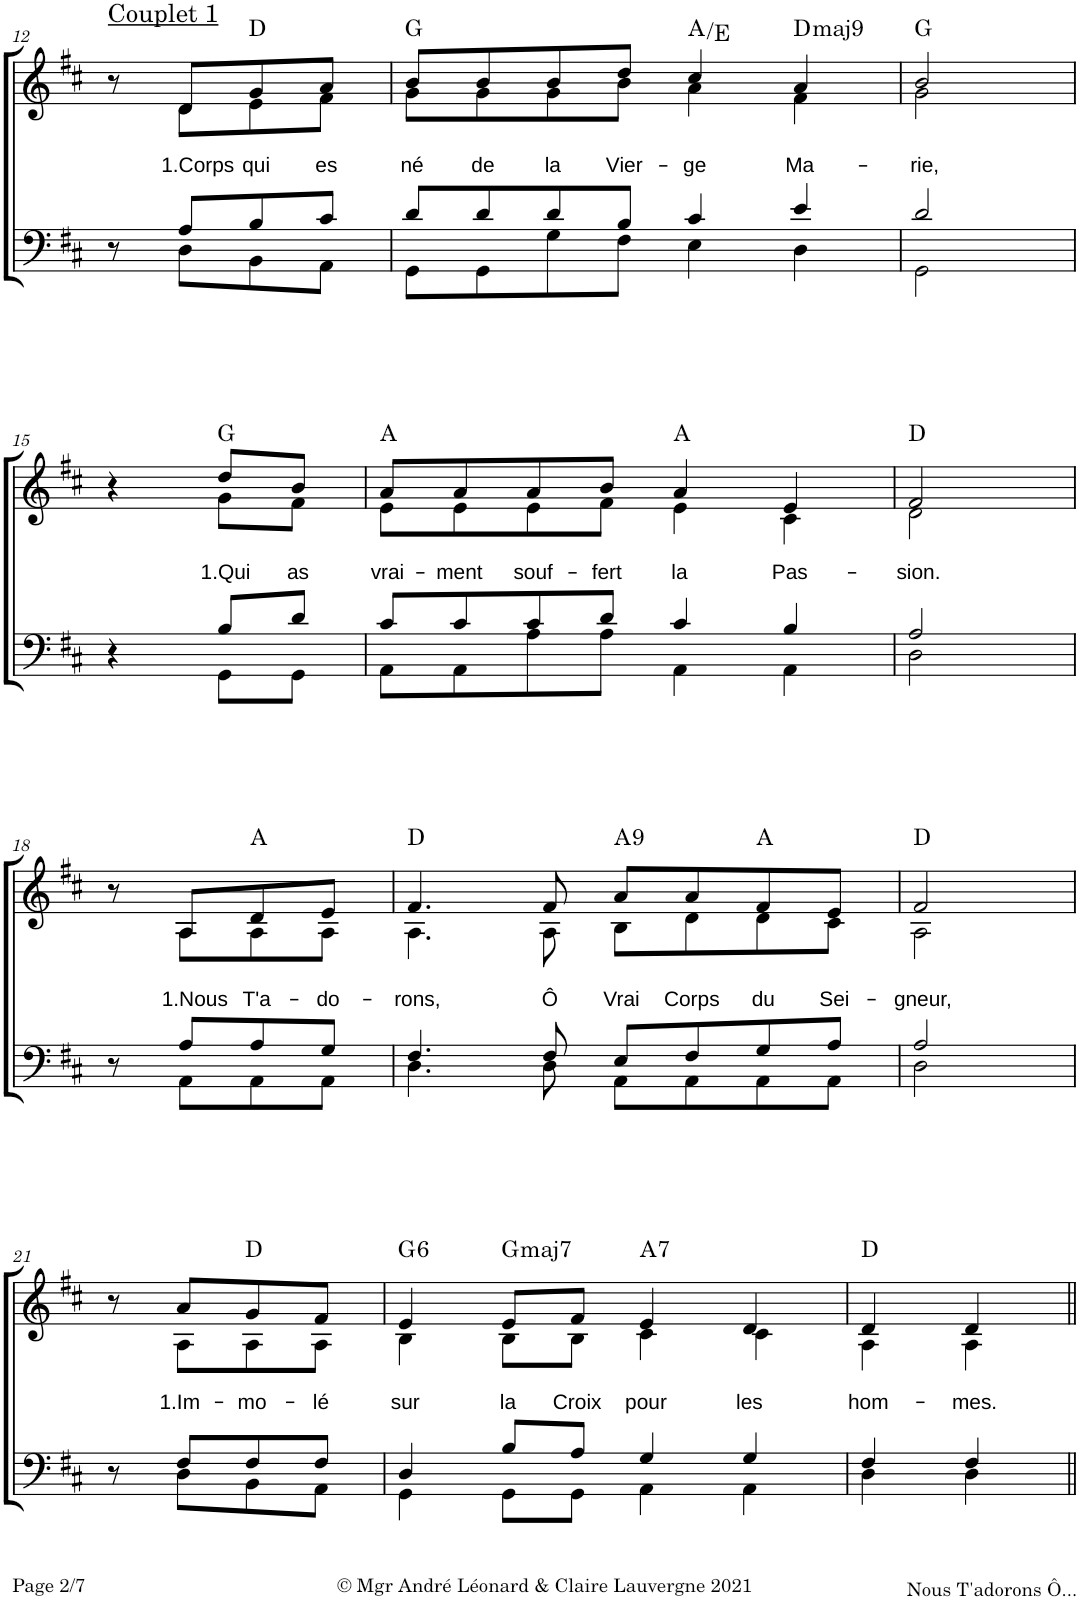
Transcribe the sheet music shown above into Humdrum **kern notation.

**kern	**kern	**text	**harte
*part2	*part1	*part1	*part1
*staff2	*staff1	*staff1	*
*I"T B	*I"S A	*	*
!!LO:PB:g=z
*clefF4	*clefG2	*	*
*k[f#c#]	*k[f#c#]	*	*
*M4/4	*M4/4	*	*
=12	=12	=12	=12
*^	*^	*	*
8r	8r	8r	8r	.	.
!	!	!LO:TX:a:t=Couplet 1	!	!	!
!	!	!	!	!LO:LY:b	!
8A/L	8D\L	8d/L	8d\L	1.Corps	.
!	!	!	!	!LO:LY:b	!
8B/	8BB\	8g/	8e\	qui	D:maj
!	!	!	!	!LO:LY:b	!
8c#/J	8AA\J	8a/J	8f#\J	es	.
=13	=13	=13	=13	=13	=13
!	!	!	!	!LO:LY:b	!
8d/L	8GG\L	8b/L	8g\L	né	G:maj
!	!	!	!	!LO:LY:b	!
8d/	8GG\	8b/	8g\	de	.
!	!	!	!	!LO:LY:b	!
8d/	8G\	8b/	8g\	la	.
!	!	!	!	!LO:LY:b	!
8B/J	8F#\J	8dd/J	8b\J	Vier-	.
!	!	!	!	!LO:LY:b	!
4c#/	4E\	4cc#/	4a\	-ge	A:maj/5
!	!	!	!	!LO:LY:b	!LO:H:kt=maj9
4e/	4D\	4a/	4f#\	Ma-	D:maj9
=14	=14	=14	=14	=14	=14
!	!	!	!	!LO:LY:b	!
2d/	2GG\	2b/	2g\	rie,	G:maj
!!LO:LB:g=z	!!
=15	=15	=15	=15	=15	=15
4r	4r	4r	4r	.	.
!	!	!	!	!LO:LY:b	!
8B/L	8GG\L	8dd/L	8g\L	1.Qui	G:maj
!	!	!	!	!LO:LY:b	!
8d/J	8GG\J	8b/J	8f#\J	as	.
=16	=16	=16	=16	=16	=16
!	!	!	!	!LO:LY:b	!
8c#/L	8AA\L	8a/L	8e\L	vrai-	A:maj
!	!	!	!	!LO:LY:b	!
8c#/	8AA\	8a/	8e\	-ment	.
!	!	!	!	!LO:LY:b	!
8c#/	8A\	8a/	8e\	souf-	.
!	!	!	!	!LO:LY:b	!
8d/J	8A\J	8b/J	8f#\J	-fert	.
!	!	!	!	!LO:LY:b	!
4c#/	4AA\	4a/	4e\	la	A:maj
!	!	!	!	!LO:LY:b	!
4B/	4AA\	4e/	4c#\	Pas-	.
=17	=17	=17	=17	=17	=17
!	!	!	!	!LO:LY:b	!
2A/	2D\	2f#/	2d\	-sion.	D:maj
!!LO:LB:g=z	!!
=18	=18	=18	=18	=18	=18
8r	8r	8r	8r	.	.
!	!	!	!	!LO:LY:b	!
8A/L	8AA\L	8A/L	8A\L	1.Nous	.
!	!	!	!	!LO:LY:b	!
8A/	8AA\	8d/	8A\	T'a-	A:maj
!	!	!	!	!LO:LY:b	!
8G/J	8AA\J	8e/J	8A\J	-do-	.
=19	=19	=19	=19	=19	=19
!	!	!	!	!LO:LY:b	!
4.F#/	4.D\	4.f#/	4.A\	-rons,	D:maj
!	!	!	!	!LO:LY:b	!
8F#/	8D\	8f#/	8A\	Ô	.
!	!	!	!	!LO:LY:b	!LO:H:kt=9
8E/L	8AA\L	8a/L	8B\L	Vrai	A:9
!	!	!	!	!LO:LY:b	!
8F#/	8AA\	8a/	8d\	Corps	.
!	!	!	!	!LO:LY:b	!
8G/	8AA\	8f#/	8d\	du	A:maj
!	!	!	!	!LO:LY:b	!
8A/J	8AA\J	8e/J	8c#\J	Sei-	.
=20	=20	=20	=20	=20	=20
!	!	!	!	!LO:LY:b	!
2A/	2D\	2f#/	2A\	-gneur,	D:maj
!!LO:LB:g=z	!!
=21	=21	=21	=21	=21	=21
8r	8r	8r	8r	.	.
!	!	!	!	!LO:LY:b	!
8F#/L	8D\L	8a/L	8A\L	1.Im-	.
!	!	!	!	!LO:LY:b	!
8F#/	8BB\	8g/	8A\	-mo-	D:maj
!	!	!	!	!LO:LY:b	!
8F#/J	8AA\J	8f#/J	8A\J	-lé	.
=22	=22	=22	=22	=22	=22
!	!	!	!	!LO:LY:b	!LO:H:kt=6
4D/	4GG\	4e/	4B\	sur	G:maj6
!	!	!	!	!LO:LY:b	!LO:H:kt=maj7
8B/L	8GG\L	8e/L	8B\L	la	G:maj7
!	!	!	!	!LO:LY:b	!
8A/J	8GG\J	8f#/J	8B\J	Croix	.
!	!	!	!	!LO:LY:b	!LO:H:kt=7
4G/	4AA\	4e/	4c#\	pour	A:7
!	!	!	!	!LO:LY:b	!
4G/	4AA\	4d/	4c#\	les	.
=23	=23	=23	=23	=23	=23
!	!	!	!	!LO:LY:b	!
4F#/	4D\	4d/	4A\	hom-	D:maj
!	!	!	!	!LO:LY:b	!
4F#/	4D\	4d/	4A\	-mes.	.
*v	*v	*	*	*	*
*	*v	*v	*	*
=||	=||	=||	=||
*-	*-	*-	*-
